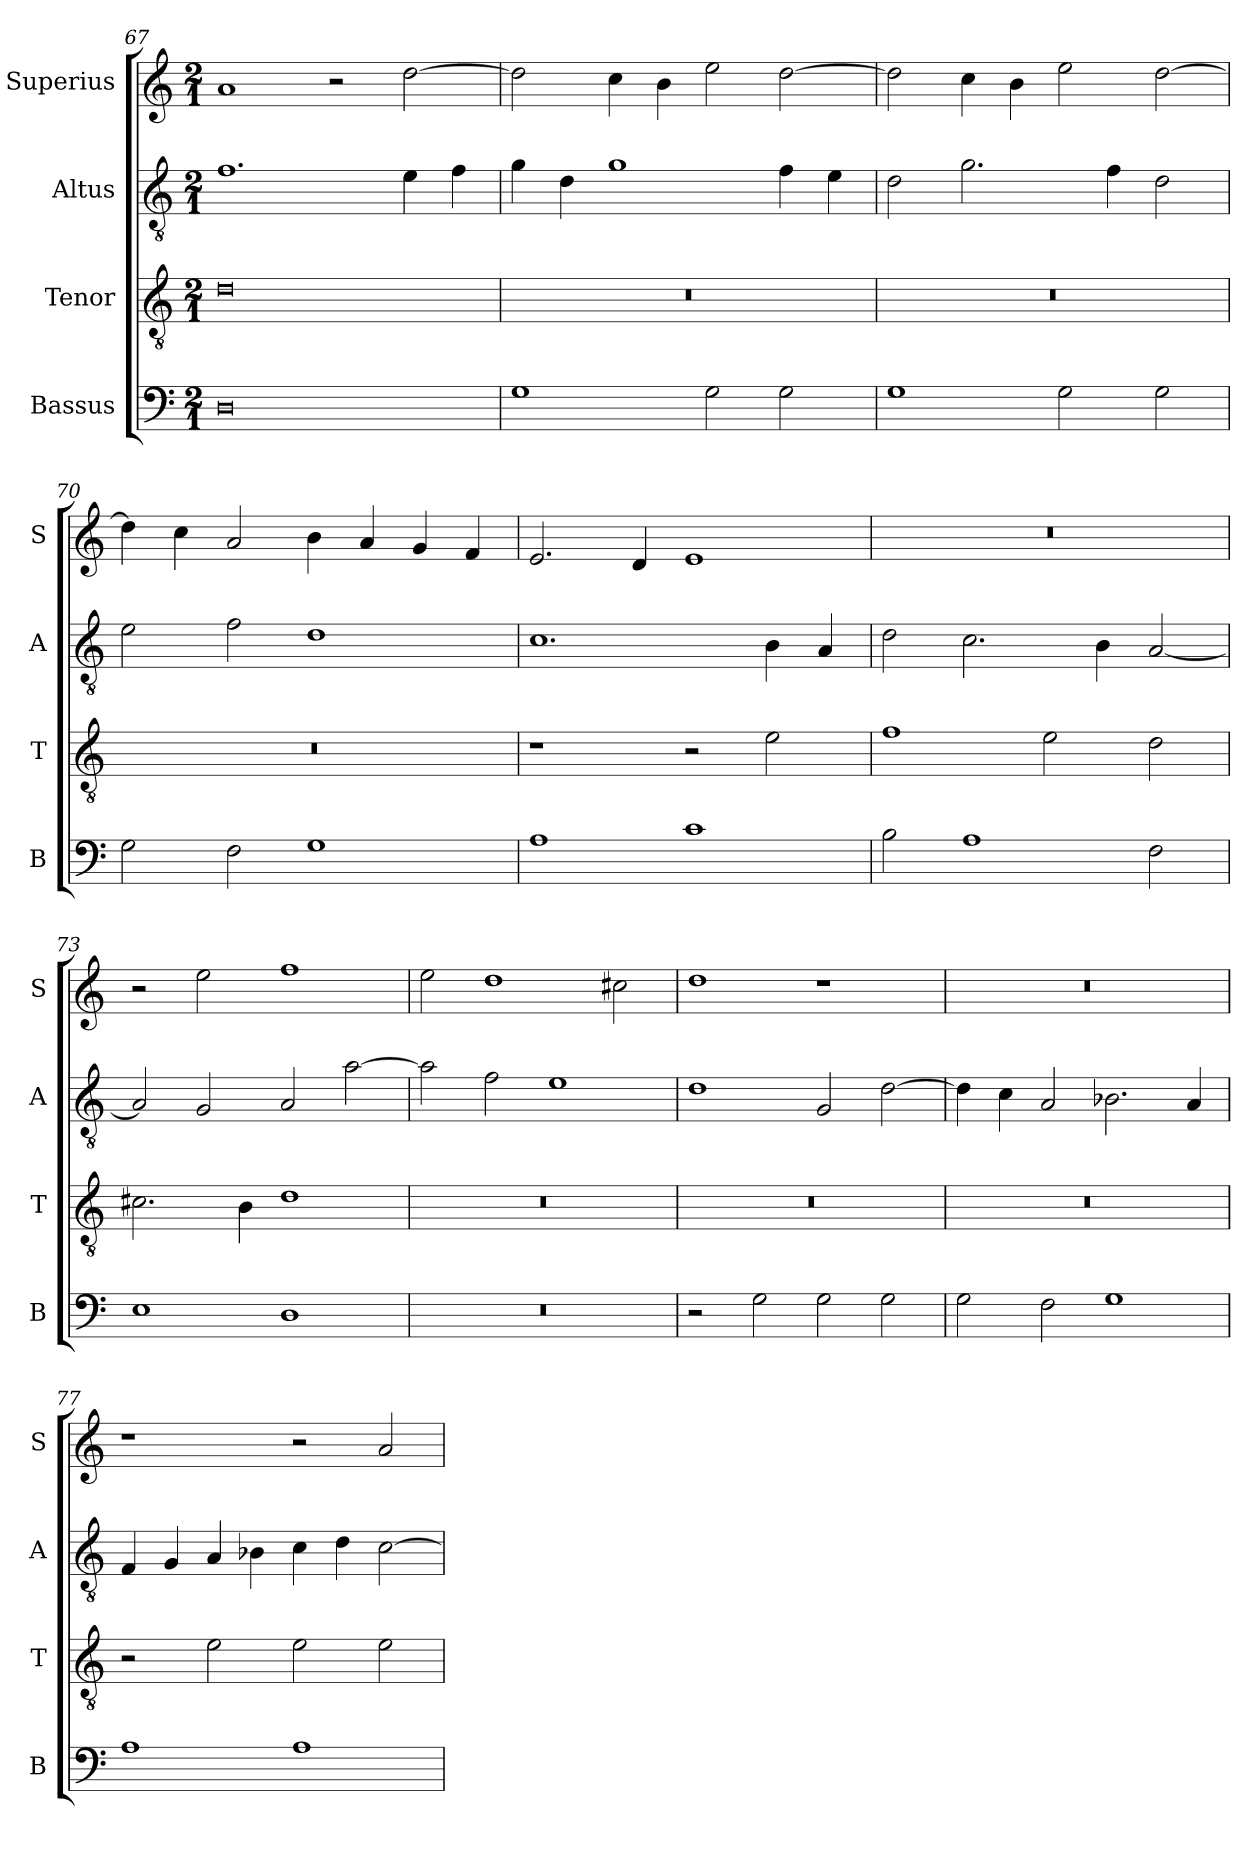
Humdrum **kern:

**kern	**kern	**kern	**kern
*part4	*part3	*part2	*part1
*staff4	*staff3	*staff2	*staff1
*I"Bassus	*I"Tenor	*I"Altus	*I"Superius
*I'B	*I'T	*I'A	*I'S
*clefF4	*clefGv2	*clefGv2	*clefG2
*k[]	*k[]	*k[]	*k[]
*M2/1	*M2/1	*M2/1	*M2/1
=67	=67	=67	=67
0D	0d	1.f	1a
.	.	.	2r
.	.	4e\	[2dd\
.	.	4f\	.
=68	=68	=68	=68
1G	0r	4g\	2dd\]
.	.	4d\	.
.	.	1g	4cc\
.	.	.	4b\
2G\	.	.	2ee\
2G\	.	4f\	[2dd\
.	.	4e\	.
=69	=69	=69	=69
1G	0r	2d\	2dd\]
.	.	2.g\	4cc\
.	.	.	4b\
2G\	.	.	2ee\
.	.	4f\	.
2G\	.	2d\	[2dd\
=70	=70	=70	=70
2G\	0r	2e\	4dd\]
.	.	.	4cc\
2F\	.	2f\	2a/
1G	.	1d	4b\
.	.	.	4a/
.	.	.	4g/
.	.	.	4f/
=71	=71	=71	=71
1A	1r	1.c	2.e/
.	.	.	4d/
1c	2r	.	1e
.	2e\	4B\	.
.	.	4A/	.
=72	=72	=72	=72
2B\	1f	2d\	0r
1A	.	2.c\	.
.	2e\	.	.
.	.	4B\	.
2F\	2d\	[2A/	.
=73	=73	=73	=73
1E	2.c#X\	2A/]	2r
.	.	2G/	2ee\
.	4B\	.	.
1D	1d	2A/	1ff
.	.	[2a\	.
=74	=74	=74	=74
0r	0r	2a\]	2ee\
.	.	2f\	1dd
.	.	1e	.
.	.	.	2cc#X\
=75	=75	=75	=75
2r	0r	1d	1dd
2G\	.	.	.
2G\	.	2G/	1r
2G\	.	[2d\	.
=76	=76	=76	=76
2G\	0r	4d\]	0r
.	.	4c\	.
2F\	.	2A/	.
1G	.	2.B-X\	.
.	.	4A/	.
=77	=77	=77	=77
1A	2r	4F/	1r
.	.	4G/	.
.	2e\	4A/	.
.	.	4B-X\	.
1A	2e\	4c\	2r
.	.	4d\	.
.	2e\	[2c\	2a/
=	=	=	=
*-	*-	*-	*-
